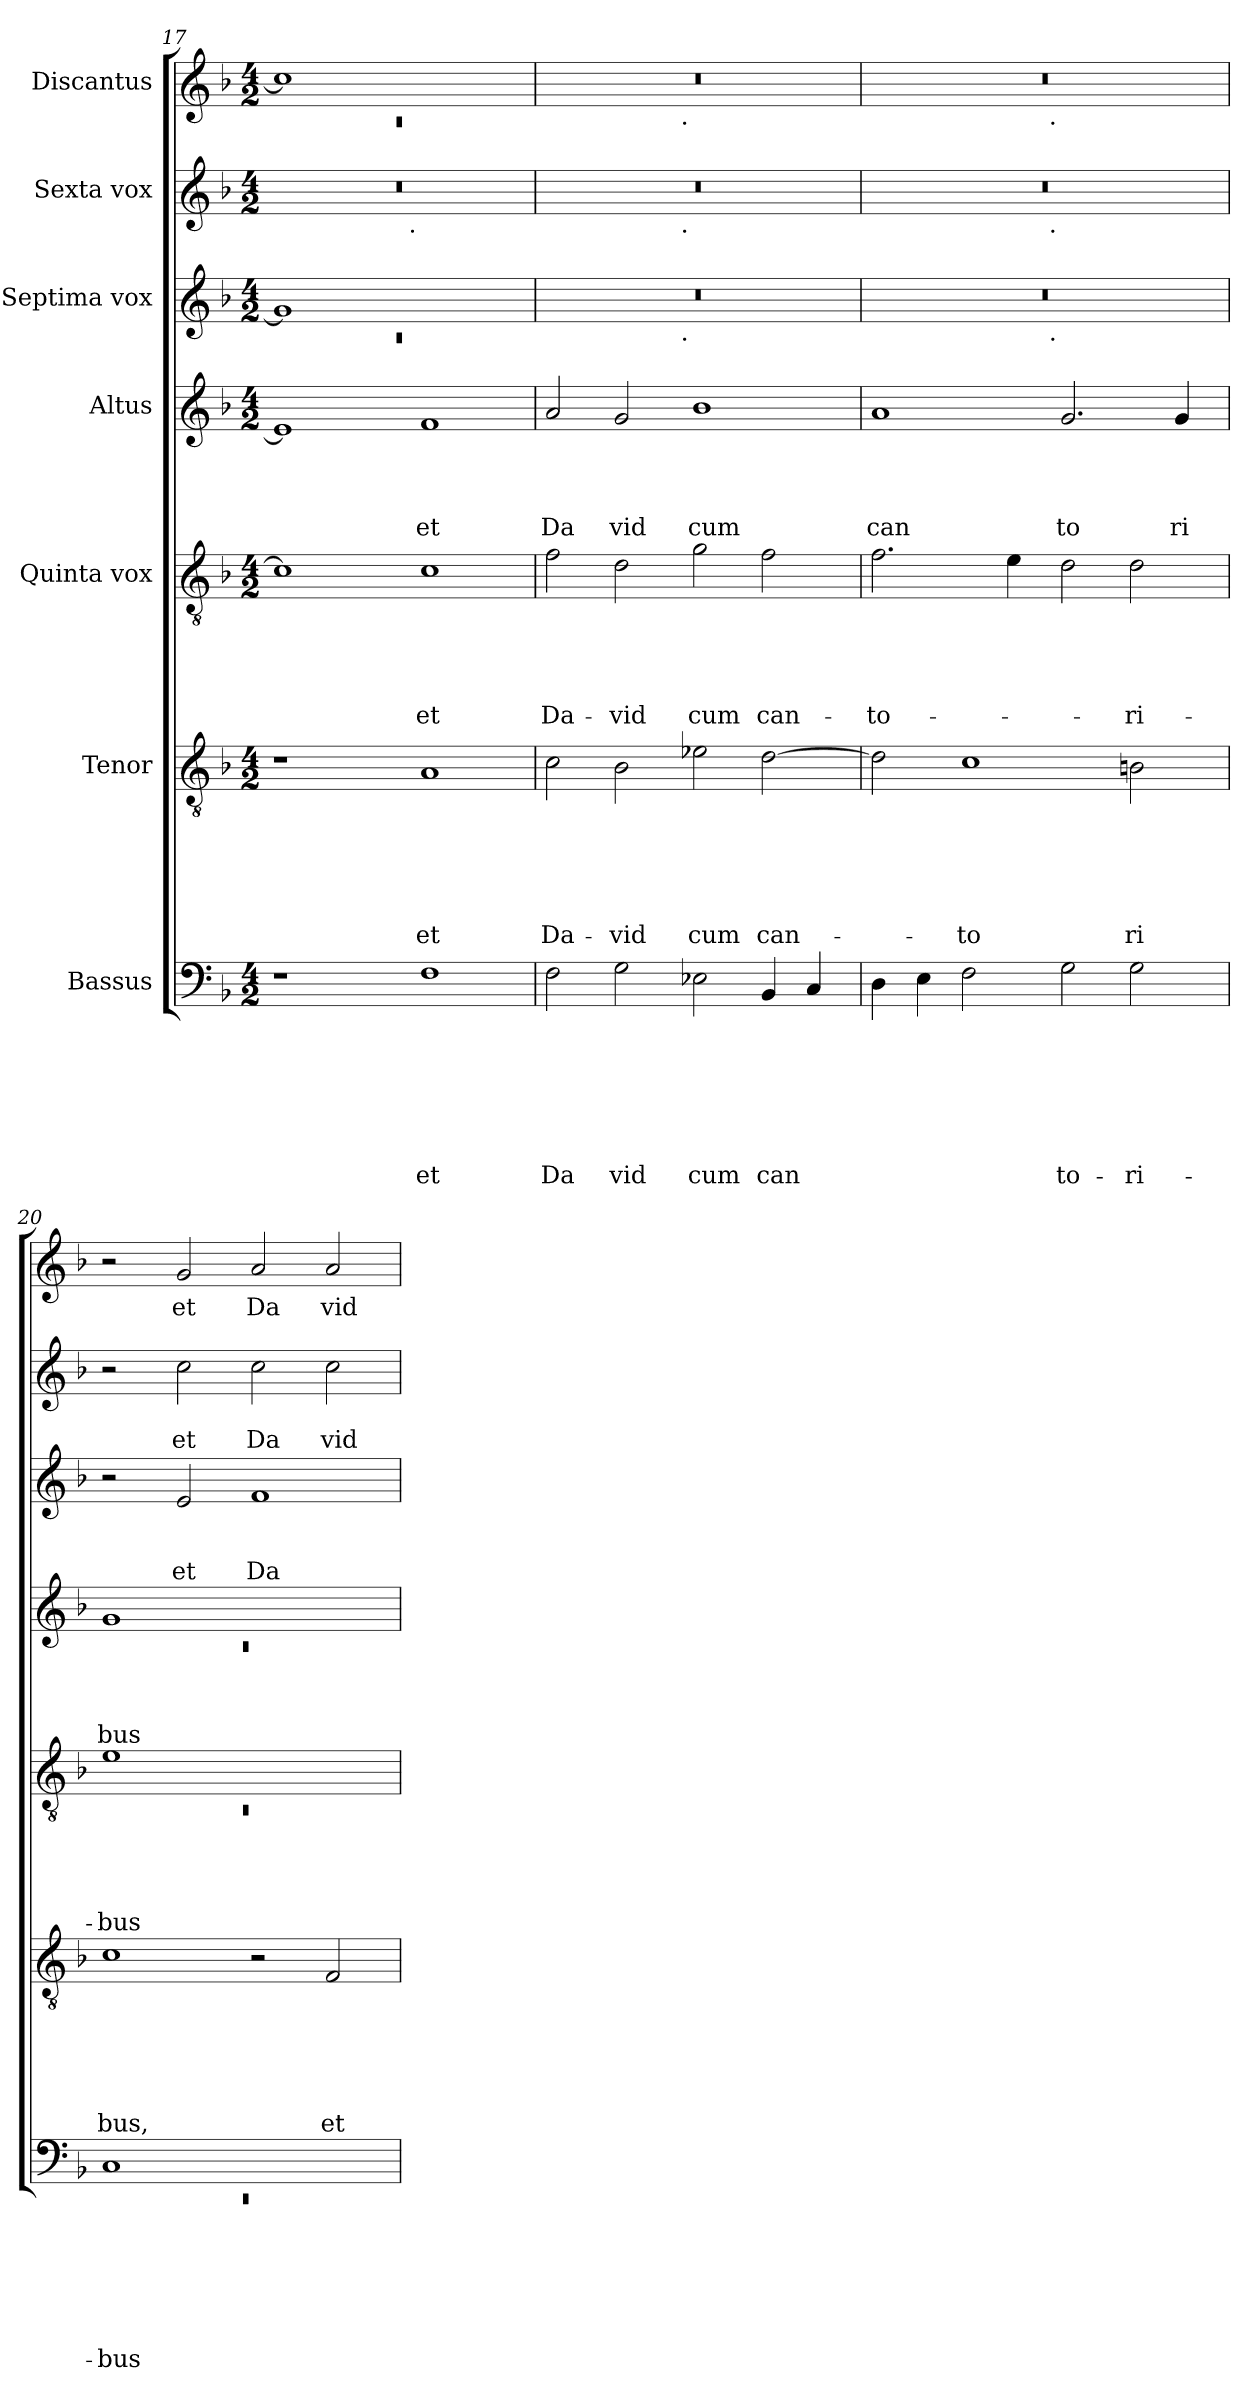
**kern	**text	**text	**text	**text	**text	**text	**text	**kern	**text	**text	**text	**text	**text	**text	**kern	**text	**text	**text	**text	**text	**kern	**text	**text	**text	**text	**kern	**text	**text	**text	**kern	**text	**text	**kern	**text
*part7	*part7	*part7	*part7	*part7	*part7	*part7	*part7	*part6	*part6	*part6	*part6	*part6	*part6	*part6	*part5	*part5	*part5	*part5	*part5	*part5	*part4	*part4	*part4	*part4	*part4	*part3	*part3	*part3	*part3	*part2	*part2	*part2	*part1	*part1
*staff7	*staff7	*staff7	*staff7	*staff7	*staff7	*staff7	*staff7	*staff6	*staff6	*staff6	*staff6	*staff6	*staff6	*staff6	*staff5	*staff5	*staff5	*staff5	*staff5	*staff5	*staff4	*staff4	*staff4	*staff4	*staff4	*staff3	*staff3	*staff3	*staff3	*staff2	*staff2	*staff2	*staff1	*staff1
*I"Bassus	*	*	*	*	*	*	*	*I"Tenor	*	*	*	*	*	*	*I"Quinta vox	*	*	*	*	*	*I"Altus	*	*	*	*	*I"Septima vox	*	*	*	*I"Sexta vox	*	*	*I"Discantus	*
*clefF4	*	*	*	*	*	*	*	*clefGv2	*	*	*	*	*	*	*clefGv2	*	*	*	*	*	*clefG2	*	*	*	*	*clefG2	*	*	*	*clefG2	*	*	*clefG2	*
*k[b-]	*	*	*	*	*	*	*	*k[b-]	*	*	*	*	*	*	*k[b-]	*	*	*	*	*	*k[b-]	*	*	*	*	*k[b-]	*	*	*	*k[b-]	*	*	*k[b-]	*
*F:	*	*	*	*	*	*	*	*F:	*	*	*	*	*	*	*F:	*	*	*	*	*	*F:	*	*	*	*	*F:	*	*	*	*F:	*	*	*F:	*
*M4/2	*	*	*	*	*	*	*	*M4/2	*	*	*	*	*	*	*M4/2	*	*	*	*	*	*M4/2	*	*	*	*	*M4/2	*	*	*	*M4/2	*	*	*M4/2	*
=17	=17	=17	=17	=17	=17	=17	=17	=17	=17	=17	=17	=17	=17	=17	=17	=17	=17	=17	=17	=17	=17	=17	=17	=17	=17	=17	=17	=17	=17	=17	=17	=17	=17	=17
*	*	*	*	*	*	*	*	*	*	*	*	*	*	*	*	*	*	*	*	*	*	*	*	*	*	*^	*	*	*	*	*	*	*^	*
!	!	!	!	!	!	!	!	!	!	!	!	!	!	!	!	!	!	!	!	!	!	!	!	!	!	!	!LO:N:vis=1	!	!	!	!	!	!	!	!LO:N:vis=1	!
*	*	*	*	*	*	*	*	*	*	*	*	*	*	*	*	*	*	*	*	*	*	*	*	*	*	*	*	*	*	*	*^	*	*	*	*	*
1r	.	.	.	.	.	.	.	1r	.	.	.	.	.	.	1c]	.	.	.	.	.	1e]	.	.	.	.	1g]	0rc	.	.	.	0r	2ryy	.	.	1cc]	0rc	.
.	.	.	.	.	.	.	.	.	.	.	.	.	.	.	.	.	.	.	.	.	.	.	.	.	.	.	.	.	.	.	.	4...ryy	.	.	.	.	.
!	!	!	!	!	!	!	!	!	!	!	!	!	!	!	!	!	!	!	!	!	!	!	!	!	!	!	!	!	!	!	!	!LO:TX:b:t=.	!	!	!	!	!
.	.	.	.	.	.	.	.	.	.	.	.	.	.	.	.	.	.	.	.	.	.	.	.	.	.	.	.	.	.	.	.	1ryy	.	.	.	.	.
!	!	!	!	!	!	!	!LO:LY:b	!	!	!	!	!	!	!LO:LY:b	!	!	!	!	!	!LO:LY:b	!	!	!	!	!LO:LY:b	!	!	!	!	!	!	!	!	!	!	!	!
1F	.	.	.	.	.	.	et	1A	.	.	.	.	.	et	1c	.	.	.	.	et	1f	.	.	.	et	1ryy	.	.	.	.	.	.	.	.	1ryy	.	.
.	.	.	.	.	.	.	.	.	.	.	.	.	.	.	.	.	.	.	.	.	.	.	.	.	.	.	.	.	.	.	.	32ryy	.	.	.	.	.
=18	=18	=18	=18	=18	=18	=18	=18	=18	=18	=18	=18	=18	=18	=18	=18	=18	=18	=18	=18	=18	=18	=18	=18	=18	=18	=18	=18	=18	=18	=18	=18	=18	=18	=18	=18	=18	=18
!	!	!	!	!	!	!	!LO:LY:b	!	!	!	!	!	!	!LO:LY:b	!	!	!	!	!	!LO:LY:b	!	!	!	!	!LO:LY:b	!	!	!	!	!	!	!	!	!	!	!	!
2F\	.	.	.	.	.	.	Da	2c\	.	.	.	.	.	Da-	2f\	.	.	.	.	Da-	2a/	.	.	.	Da	0r	2ryy	.	.	.	0r	2ryy	.	.	0r	2ryy	.
!	!	!	!	!	!	!	!LO:LY:b	!	!	!	!	!	!	!LO:LY:b	!	!	!	!	!	!LO:LY:b	!	!	!	!	!LO:LY:b	!	!	!	!	!	!	!	!	!	!	!	!
2G\	.	.	.	.	.	.	vid	2B-\	.	.	.	.	.	-vid	2d\	.	.	.	.	-vid	2g/	.	.	.	vid	.	4...ryy	.	.	.	.	4...ryy	.	.	.	4...ryy	.
!	!	!	!	!	!	!	!	!	!	!	!	!	!	!	!	!	!	!	!	!	!	!	!	!	!	!	!	!	!	!	!	!	!	!	!	!LO:TX:b:t=.	!
!	!	!	!	!	!	!	!	!	!	!	!	!	!	!	!	!	!	!	!	!	!	!	!	!	!	!	!	!	!	!	!	!LO:TX:b:t=.	!	!	!	!	!
!	!	!	!	!	!	!	!	!	!	!	!	!	!	!	!	!	!	!	!	!	!	!	!	!	!	!	!LO:TX:b:t=.	!	!	!	!	!	!	!	!	!	!
.	.	.	.	.	.	.	.	.	.	.	.	.	.	.	.	.	.	.	.	.	.	.	.	.	.	.	1ryy	.	.	.	.	1ryy	.	.	.	1ryy	.
!	!	!	!	!	!	!	!LO:LY:b	!	!	!	!	!	!	!LO:LY:b	!	!	!	!	!	!LO:LY:b	!	!	!	!	!LO:LY:b	!	!	!	!	!	!	!	!	!	!	!	!
2E-X\	.	.	.	.	.	.	cum	2e-X\	.	.	.	.	.	cum	2g\	.	.	.	.	cum	1b-	.	.	.	cum	.	.	.	.	.	.	.	.	.	.	.	.
!	!	!	!	!	!	!	!LO:LY:b	!	!	!	!	!	!	!LO:LY:b	!	!	!	!	!	!LO:LY:b	!	!	!	!	!	!	!	!	!	!	!	!	!	!	!	!	!
4BB-/	.	.	.	.	.	.	can	[<2d\	.	.	.	.	.	can-	2f\	.	.	.	.	can-	.	.	.	.	.	.	.	.	.	.	.	.	.	.	.	.	.
4C/	.	.	.	.	.	.	.	.	.	.	.	.	.	.	.	.	.	.	.	.	.	.	.	.	.	.	.	.	.	.	.	.	.	.	.	.	.
.	.	.	.	.	.	.	.	.	.	.	.	.	.	.	.	.	.	.	.	.	.	.	.	.	.	.	32ryy	.	.	.	.	32ryy	.	.	.	32ryy	.
!!LO:LB:g=z	!!
=19	=19	=19	=19	=19	=19	=19	=19	=19	=19	=19	=19	=19	=19	=19	=19	=19	=19	=19	=19	=19	=19	=19	=19	=19	=19	=19	=19	=19	=19	=19	=19	=19	=19	=19	=19	=19	=19
!	!	!	!	!	!	!	!	!	!	!	!	!	!	!	!	!	!	!	!	!LO:LY:b	!	!	!	!	!LO:LY:b	!	!	!	!	!	!	!	!	!	!	!	!
4D\	.	.	.	.	.	.	.	2d\]	.	.	.	.	.	.	2.f\	.	.	.	.	-to-	1a	.	.	.	can	0r	2ryy	.	.	.	0r	2ryy	.	.	0r	2ryy	.
4E\	.	.	.	.	.	.	.	.	.	.	.	.	.	.	.	.	.	.	.	.	.	.	.	.	.	.	.	.	.	.	.	.	.	.	.	.	.
!	!	!	!	!	!	!	!	!	!	!	!	!	!	!LO:LY:b	!	!	!	!	!	!	!	!	!	!	!	!	!	!	!	!	!	!	!	!	!	!	!
2F\	.	.	.	.	.	.	.	1c	.	.	.	.	.	-to	.	.	.	.	.	.	.	.	.	.	.	.	4...ryy	.	.	.	.	4...ryy	.	.	.	4...ryy	.
.	.	.	.	.	.	.	.	.	.	.	.	.	.	.	4e\	.	.	.	.	.	.	.	.	.	.	.	.	.	.	.	.	.	.	.	.	.	.
!	!	!	!	!	!	!	!	!	!	!	!	!	!	!	!	!	!	!	!	!	!	!	!	!	!	!	!	!	!	!	!	!	!	!	!	!LO:TX:b:t=.	!
!	!	!	!	!	!	!	!	!	!	!	!	!	!	!	!	!	!	!	!	!	!	!	!	!	!	!	!	!	!	!	!	!LO:TX:b:t=.	!	!	!	!	!
!	!	!	!	!	!	!	!	!	!	!	!	!	!	!	!	!	!	!	!	!	!	!	!	!	!	!	!LO:TX:b:t=.	!	!	!	!	!	!	!	!	!	!
.	.	.	.	.	.	.	.	.	.	.	.	.	.	.	.	.	.	.	.	.	.	.	.	.	.	.	1ryy	.	.	.	.	1ryy	.	.	.	1ryy	.
!	!	!	!	!	!	!	!LO:LY:b	!	!	!	!	!	!	!	!	!	!	!	!	!	!	!	!	!	!LO:LY:b	!	!	!	!	!	!	!	!	!	!	!	!
2G\	.	.	.	.	.	.	to-	.	.	.	.	.	.	.	2d\	.	.	.	.	.	2.g/	.	.	.	to	.	.	.	.	.	.	.	.	.	.	.	.
!	!	!	!	!	!	!	!LO:LY:b	!	!	!	!	!	!	!LO:LY:b	!	!	!	!	!	!LO:LY:b	!	!	!	!	!	!	!	!	!	!	!	!	!	!	!	!	!
2G\	.	.	.	.	.	.	-ri-	2Bn\	.	.	.	.	.	ri	2d\	.	.	.	.	-ri-	.	.	.	.	.	.	.	.	.	.	.	.	.	.	.	.	.
!	!	!	!	!	!	!	!	!	!	!	!	!	!	!	!	!	!	!	!	!	!	!	!	!	!LO:LY:b	!	!	!	!	!	!	!	!	!	!	!	!
.	.	.	.	.	.	.	.	.	.	.	.	.	.	.	.	.	.	.	.	.	4g/	.	.	.	ri	.	.	.	.	.	.	.	.	.	.	.	.
.	.	.	.	.	.	.	.	.	.	.	.	.	.	.	.	.	.	.	.	.	.	.	.	.	.	.	32ryy	.	.	.	.	32ryy	.	.	.	32ryy	.
=20	=20	=20	=20	=20	=20	=20	=20	=20	=20	=20	=20	=20	=20	=20	=20	=20	=20	=20	=20	=20	=20	=20	=20	=20	=20	=20	=20	=20	=20	=20	=20	=20	=20	=20	=20	=20	=20
*^	*	*	*	*	*	*	*	*	*	*	*	*	*	*	*^	*	*	*	*	*	*^	*	*	*	*	*	*	*	*	*	*	*	*	*	*	*	*
!	!LO:N:vis=1	!	!	!	!	!	!	!LO:LY:b	!	!	!	!	!	!	!LO:LY:b	!	!LO:N:vis=1	!	!	!	!	!LO:LY:b	!	!LO:N:vis=1	!	!	!	!LO:LY:b	!	!	!	!	!	!	!	!	!	!	!	!
*	*	*	*	*	*	*	*	*	*	*	*	*	*	*	*	*	*	*	*	*	*	*	*	*	*	*	*	*	*v	*v	*	*	*	*	*	*	*	*v	*v	*
*	*	*	*	*	*	*	*	*	*	*	*	*	*	*	*	*	*	*	*	*	*	*	*	*	*	*	*	*	*	*	*	*	*v	*v	*	*	*	*
1C	0rEE	.	.	.	.	.	.	-bus	1c	.	.	.	.	.	bus,	1e	0rC	.	.	.	.	-bus	1g	0rc	.	.	.	bus	2r	.	.	.	2r	.	.	2r	.
!	!	!	!	!	!	!	!	!	!	!	!	!	!	!	!	!	!	!	!	!	!	!	!	!	!	!	!	!	!	!	!	!LO:LY:b	!	!	!LO:LY:b	!	!LO:LY:b
.	.	.	.	.	.	.	.	.	.	.	.	.	.	.	.	.	.	.	.	.	.	.	.	.	.	.	.	.	2e/	.	.	et	2cc\	.	et	2g/	et
!	!	!	!	!	!	!	!	!	!	!	!	!	!	!	!	!	!	!	!	!	!	!	!	!	!	!	!	!	!	!	!	!LO:LY:b	!	!	!LO:LY:b	!	!LO:LY:b
1ryy	.	.	.	.	.	.	.	.	2r	.	.	.	.	.	.	1ryy	.	.	.	.	.	.	1ryy	.	.	.	.	.	1f	.	.	Da-	2cc\	.	Da	2a/	Da
!	!	!	!	!	!	!	!	!	!	!	!	!	!	!	!LO:LY:b	!	!	!	!	!	!	!	!	!	!	!	!	!	!	!	!	!	!	!	!LO:LY:b	!	!LO:LY:b
.	.	.	.	.	.	.	.	.	2F/	.	.	.	.	.	et	.	.	.	.	.	.	.	.	.	.	.	.	.	.	.	.	.	2cc\	.	vid	2a/	vid
*	*	*	*	*	*	*	*	*	*	*	*	*	*	*	*	*v	*v	*	*	*	*	*	*	*	*	*	*	*	*	*	*	*	*	*	*	*	*
*v	*v	*	*	*	*	*	*	*	*	*	*	*	*	*	*	*	*	*	*	*	*	*v	*v	*	*	*	*	*	*	*	*	*	*	*	*	*
=	=	=	=	=	=	=	=	=	=	=	=	=	=	=	=	=	=	=	=	=	=	=	=	=	=	=	=	=	=	=	=	=	=	=
*-	*-	*-	*-	*-	*-	*-	*-	*-	*-	*-	*-	*-	*-	*-	*-	*-	*-	*-	*-	*-	*-	*-	*-	*-	*-	*-	*-	*-	*-	*-	*-	*-	*-	*-
